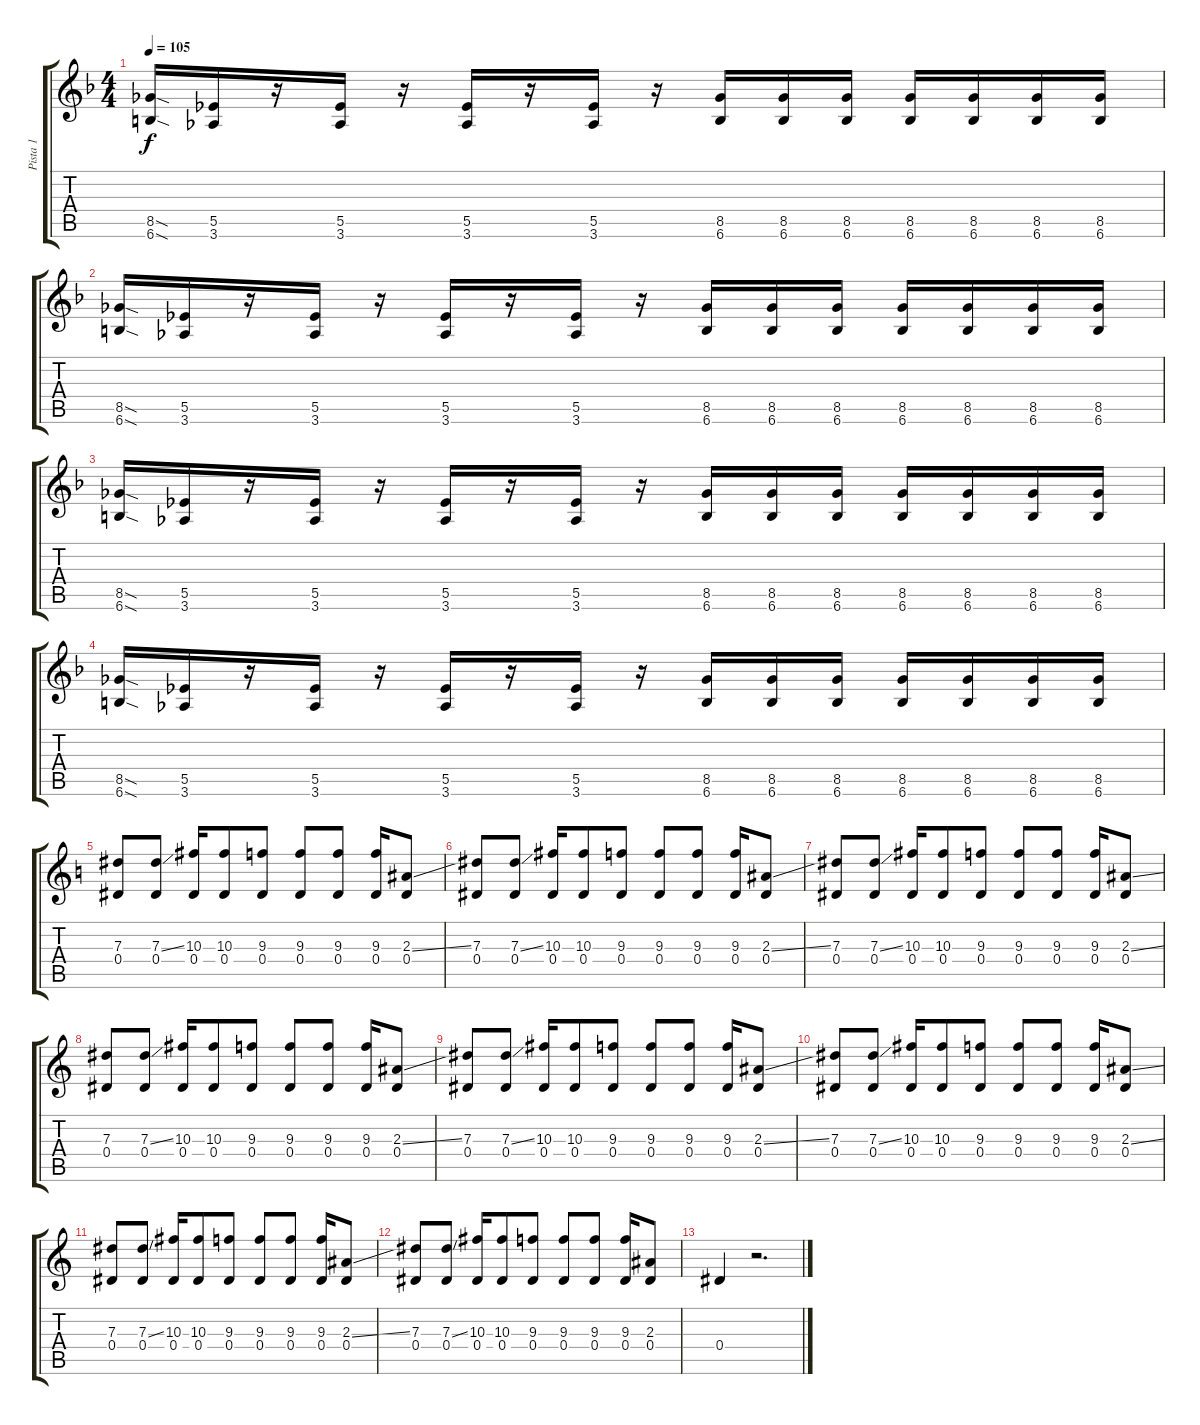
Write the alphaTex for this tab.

\track ("Pista 1" "Pista 1") {instrument overdrivenguitar}
\staff {score tabs}
\tuning (F4 C4 Ab3 Eb3 Bb2 F2) {hide}
\ts (4 4)
\tempo 105
\clef g2
\ks f
(8.5{sod} 6.6{sod}).16{dy f} (5.5 3.6).16 r.16 (5.5 3.6).16 r.16 (5.5 3.6).16 r.16 (5.5 3.6).16 r.16 (8.5 6.6).16 (8.5 6.6).16 (8.5 6.6).16 (8.5 6.6).16 (8.5 6.6).16 (8.5 6.6).16 (8.5 6.6).16 |
(8.5{sod} 6.6{sod}).16 (5.5 3.6).16 r.16 (5.5 3.6).16 r.16 (5.5 3.6).16 r.16 (5.5 3.6).16 r.16 (8.5 6.6).16 (8.5 6.6).16 (8.5 6.6).16 (8.5 6.6).16 (8.5 6.6).16 (8.5 6.6).16 (8.5 6.6).16 |
(8.5{sod} 6.6{sod}).16 (5.5 3.6).16 r.16 (5.5 3.6).16 r.16 (5.5 3.6).16 r.16 (5.5 3.6).16 r.16 (8.5 6.6).16 (8.5 6.6).16 (8.5 6.6).16 (8.5 6.6).16 (8.5 6.6).16 (8.5 6.6).16 (8.5 6.6).16 |
(8.5{sod} 6.6{sod}).16 (5.5 3.6).16 r.16 (5.5 3.6).16 r.16 (5.5 3.6).16 r.16 (5.5 3.6).16 r.16 (8.5 6.6).16 (8.5 6.6).16 (8.5 6.6).16 (8.5 6.6).16 (8.5 6.6).16 (8.5 6.6).16 (8.5 6.6).16 |
\ks c
(7.3 0.4).8{instrument overdrivenguitar} (7.3{ss} 0.4).8 (10.3 0.4).16 (10.3 0.4).8 (9.3 0.4).8 (9.3 0.4).8 (9.3 0.4).8 (9.3 0.4).16 (2.3{ss} 0.4).8 |
(7.3 0.4).8 (7.3{ss} 0.4).8 (10.3 0.4).16 (10.3 0.4).8 (9.3 0.4).8 (9.3 0.4).8 (9.3 0.4).8 (9.3 0.4).16 (2.3{ss} 0.4).8 |
(7.3 0.4).8 (7.3{ss} 0.4).8 (10.3 0.4).16 (10.3 0.4).8 (9.3 0.4).8 (9.3 0.4).8 (9.3 0.4).8 (9.3 0.4).16 (2.3{ss} 0.4).8 |
(7.3 0.4).8 (7.3{ss} 0.4).8 (10.3 0.4).16 (10.3 0.4).8 (9.3 0.4).8 (9.3 0.4).8 (9.3 0.4).8 (9.3 0.4).16 (2.3{ss} 0.4).8 |
(7.3 0.4).8 (7.3{ss} 0.4).8 (10.3 0.4).16 (10.3 0.4).8 (9.3 0.4).8 (9.3 0.4).8 (9.3 0.4).8 (9.3 0.4).16 (2.3{ss} 0.4).8 |
(7.3 0.4).8 (7.3{ss} 0.4).8 (10.3 0.4).16 (10.3 0.4).8 (9.3 0.4).8 (9.3 0.4).8 (9.3 0.4).8 (9.3 0.4).16 (2.3{ss} 0.4).8 |
(7.3 0.4).8 (7.3{ss} 0.4).8 (10.3 0.4).16 (10.3 0.4).8 (9.3 0.4).8 (9.3 0.4).8 (9.3 0.4).8 (9.3 0.4).16 (2.3{ss} 0.4).8 |
(7.3 0.4).8 (7.3{ss} 0.4).8 (10.3 0.4).16 (10.3 0.4).8 (9.3 0.4).8 (9.3 0.4).8 (9.3 0.4).8 (9.3 0.4).16 (2.3 0.4).8 |
0.4.4 r.2{d}
